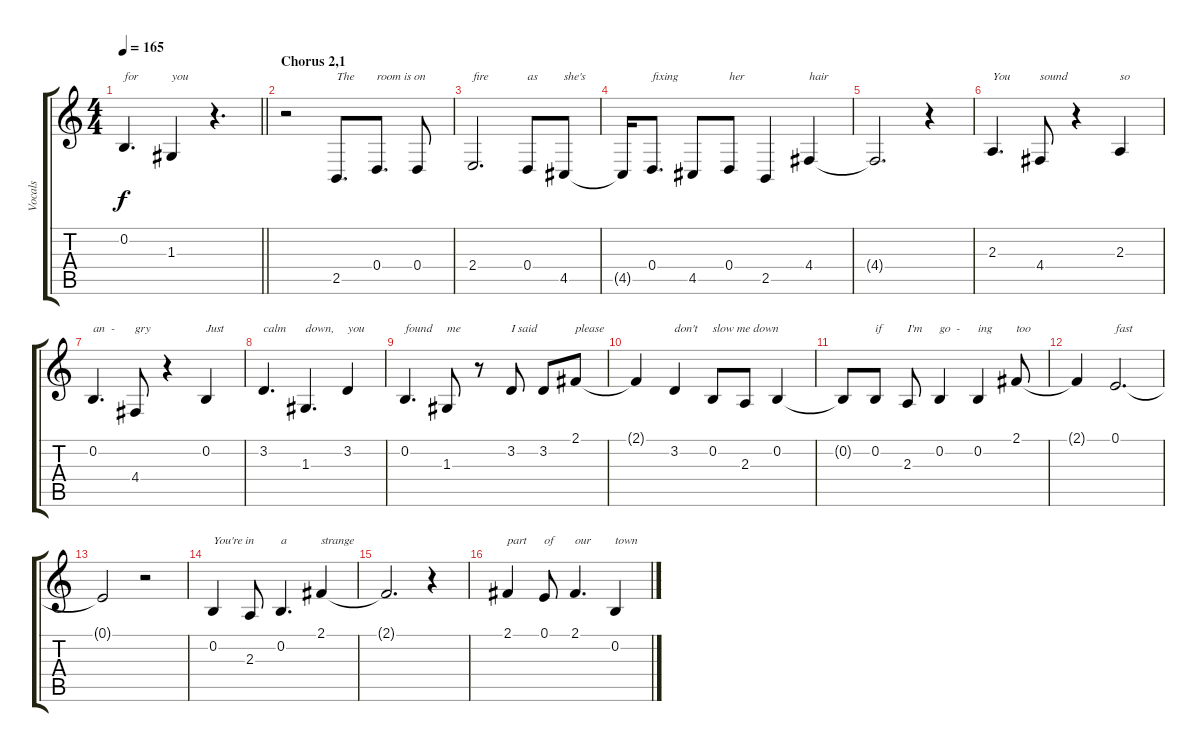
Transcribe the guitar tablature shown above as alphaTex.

\track ("Vocals" "Vocals") {instrument altosax}
\staff {score tabs}
\tuning (E4 B3 G3 D3 A2 E2) {hide}
\ts (4 4)
\tempo 165
\clef g2
\barLineRight lightlight
\ks c
0.2.4{d txt "for" dy f} 1.3.4{txt "you"} r.4{d} |
\section ("" "Chorus 2,1")
r.2 2.5.8{d txt "The"} 0.4.8{d txt "room is on"} 0.4.8 |
2.4.2{d txt "fire"} 0.4.8{txt "as"} 4.5.8{txt "she's"} |
4.5{t}.16 0.4.8{d txt "fixing"} 4.5.8 0.4.8{txt "her"} 2.5.4 4.4.4{txt "hair"} |
4.4{t}.2{d} r.4 |
2.3.4{d txt "You"} 4.4.8{txt "sound"} r.4 2.3.4{txt "so"} |
0.2.4{d txt "an  -"} 4.4.8{txt "gry"} r.4 0.2.4{txt "Just"} |
3.2.4{d txt "calm"} 1.3.4{d txt "down,"} 3.2.4{txt "you"} |
0.2.4{d txt "found"} 1.3.8{txt "me"} r.8 3.2.8{txt "I said"} 3.2.8 2.1.8{txt "please"} |
2.1{t}.4 3.2.4{txt "don't"} 0.2.8{txt "slow me down"} 2.3.8 0.2.4 |
0.2{t}.8 0.2.8{txt "if"} 2.3.8{txt "I'm"} 0.2.4{txt "go  -"} 0.2.4{txt "ing"} 2.1.8{txt "too"} |
2.1{t}.4 0.1.2{d txt "fast"} |
0.1{t}.2 r.2 |
0.2.4{txt "You're in"} 2.3.8 0.2.4{d txt "a"} 2.1.4{txt "strange"} |
2.1{t}.2{d} r.4 |
2.1.4{txt "part"} 0.1.8{txt "of"} 2.1.4{d txt "our"} 0.2.4{txt "town"}
